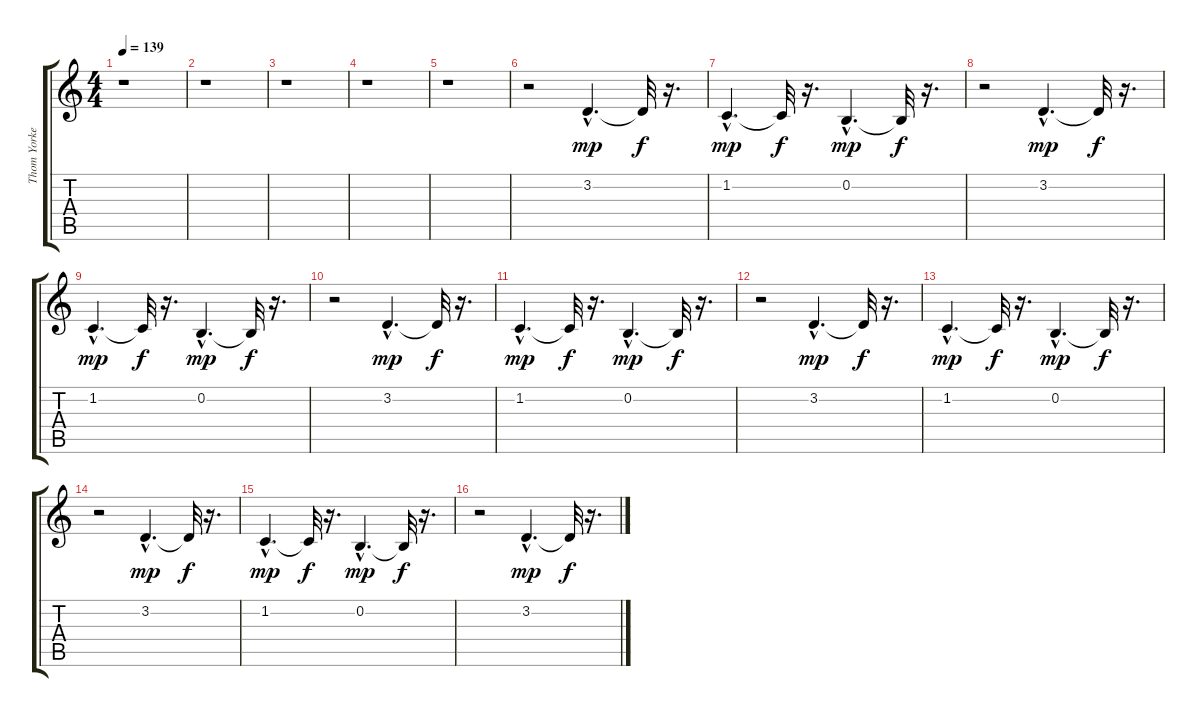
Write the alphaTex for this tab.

\track ("Thom Yorke - Background Voice" "Thom Yorke") {instrument englishhorn}
\staff {score tabs}
\tuning (E4 B3 G3 D3 A2 E2) {hide}
\ts (4 4)
\tempo 139
\clef g2
\ks c
r.1{dy mp} |
r.1 |
r.1 |
r.1 |
r.1 |
r.2 3.2{hac}.4{d} 3.2{t}.32{dy f} r.16{d} |
1.2{hac}.4{d dy mp} 1.2{t}.32{dy f} r.16{d} 0.2{hac}.4{d dy mp} 0.2{t}.32{dy f} r.16{d} |
r.2 3.2{hac}.4{d dy mp} 3.2{t}.32{dy f} r.16{d} |
1.2{hac}.4{d dy mp} 1.2{t}.32{dy f} r.16{d} 0.2{hac}.4{d dy mp} 0.2{t}.32{dy f} r.16{d} |
r.2 3.2{hac}.4{d dy mp} 3.2{t}.32{dy f} r.16{d} |
1.2{hac}.4{d dy mp} 1.2{t}.32{dy f} r.16{d} 0.2{hac}.4{d dy mp} 0.2{t}.32{dy f} r.16{d} |
r.2 3.2{hac}.4{d dy mp} 3.2{t}.32{dy f} r.16{d} |
1.2{hac}.4{d dy mp} 1.2{t}.32{dy f} r.16{d} 0.2{hac}.4{d dy mp} 0.2{t}.32{dy f} r.16{d} |
r.2 3.2{hac}.4{d dy mp} 3.2{t}.32{dy f} r.16{d} |
1.2{hac}.4{d dy mp} 1.2{t}.32{dy f} r.16{d} 0.2{hac}.4{d dy mp} 0.2{t}.32{dy f} r.16{d} |
r.2 3.2{hac}.4{d dy mp} 3.2{t}.32{dy f} r.16{d}
